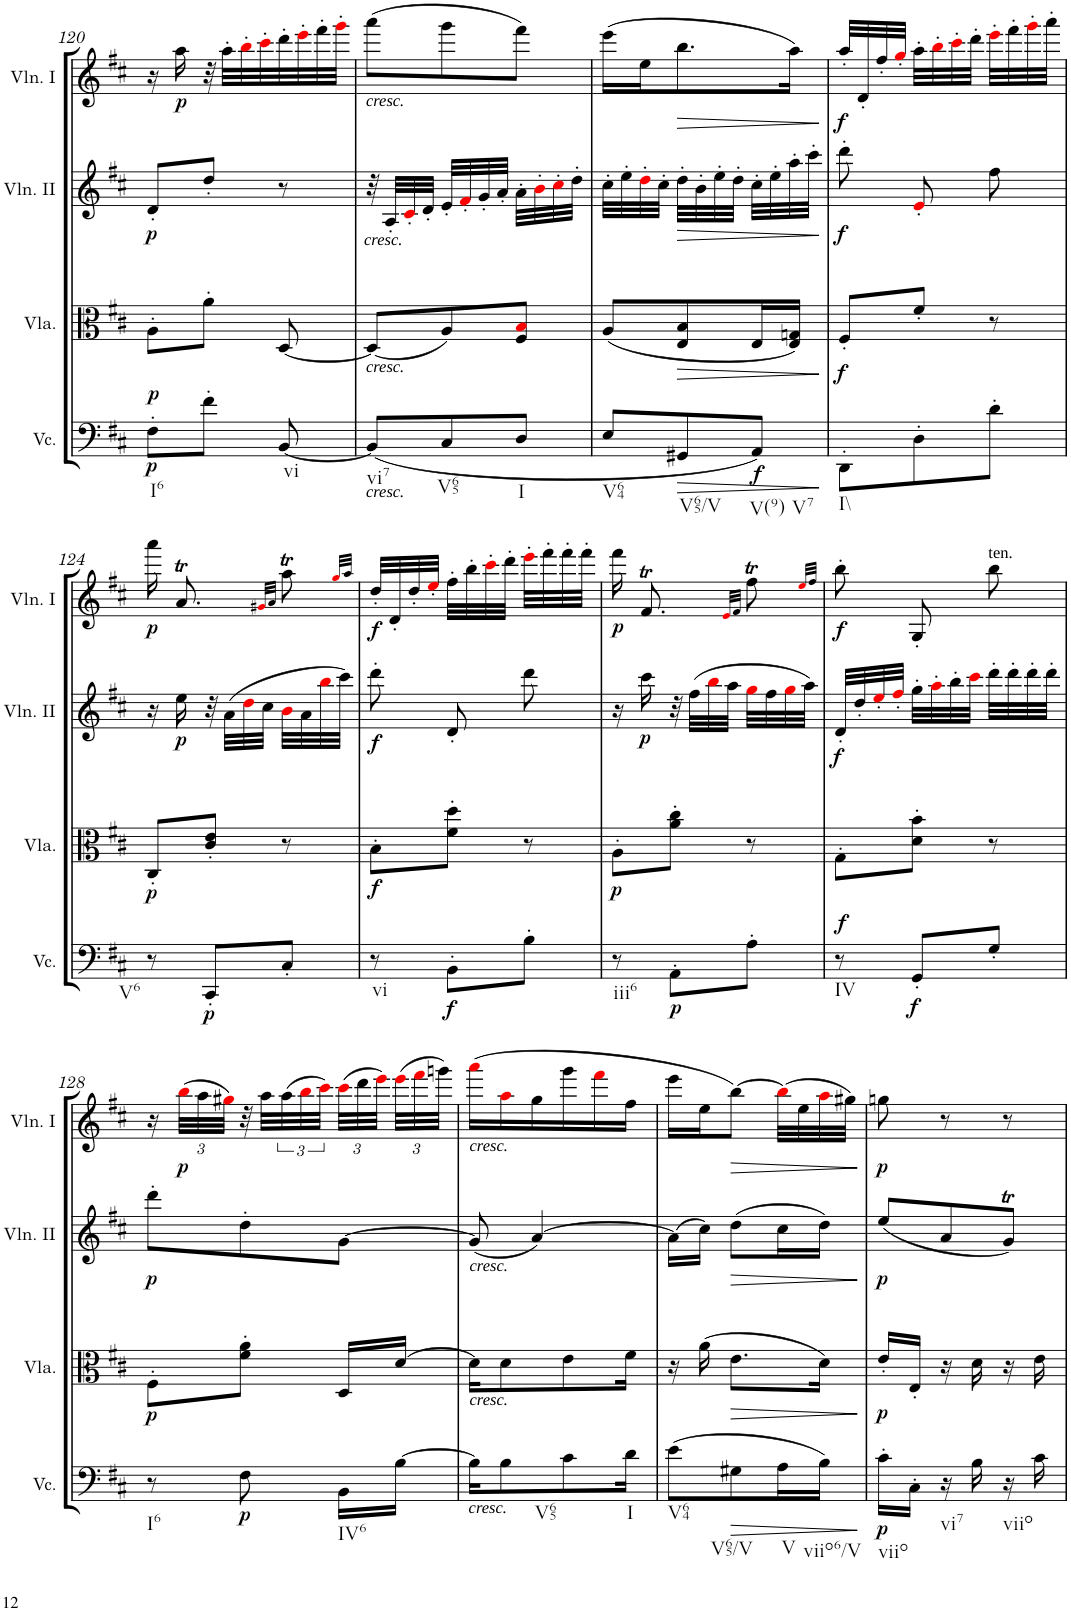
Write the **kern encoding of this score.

**kern	**dynam	**kern	**dynam	**kern	**dynam	**kern	**dynam
*part4	*part4	*part3	*part3	*part2	*part2	*part1	*part1
*staff4	*staff4	*staff3	*staff3	*staff2	*staff2	*staff1	*staff1
*I"Violoncello	*	*I"Viola	*	*I"Violin II	*	*I"Violin I	*
*I'Vc.	*	*I'Vla.	*	*I'Vln. II	*	*I'Vln. I	*
!!LO:PB:g=z
*clefC4	*	*clefC3	*	*clefG2	*	*clefG2	*
*k[f#c#]	*	*k[f#c#]	*	*k[f#c#]	*	*k[f#c#]	*
*M3/8	*	*M3/8	*	*M3/8	*	*M3/8	*
=120	=120	=120	=120	=120	=120	=120	=120
!LO:TX:b:t=I6	!	!	!	!	!	!	!
!	!LO:DY:b	!	!	!	!	!	!
!	!LO:DY:n=1:a	!	!	!	!LO:DY:b	!	!
8F#'\L	p p	8A'\L	.	8d'/L	p	16r	.
!	!	!	!	!	!	!	!LO:DY:b
.	.	.	.	.	.	16aa\	p
8f#'\J	.	8a'\J	.	8dd'/J	.	32r	.
.	.	.	.	.	.	32aa'\LLL	.
.	.	.	.	.	.	32bb'i\	.
.	.	.	.	.	.	32ccc#'i\	.
!LO:TX:b:t=vi	!	!	!	!	!	!	!
[8BB/	.	[8D/	.	8r	.	32ddd'\	.
.	.	.	.	.	.	32eee'i\	.
.	.	.	.	.	.	32fff#'\	.
.	.	.	.	.	.	32ggg'i\JJJ	.
=121	=121	=121	=121	=121	=121	=121	=121
!	!	!	!	!	!	!LO:TX:b:i:t=cresc.	!
!	!	!	!	!LO:TX:b:i:t=cresc.	!	!	!
!	!	!LO:TX:b:i:t=cresc.	!	!	!	!	!
!LO:TX:b:i:t=cresc.	!	!	!	!	!	!	!
!LO:TX:b:t=vi7	!	!	!	!	!	!	!
(8BB/L]	.	(8D/L]	.	32r	.	(8aaa\L	.
.	.	.	.	32A'/LLL	.	.	.
.	.	.	.	32c#'i/	.	.	.
.	.	.	.	32d'/JJJ	.	.	.
!LO:TX:b:t=V65	!	!	!	!	!	!	!
8C#/	.	8A/)	.	32e'/LLL	.	8ggg\	.
.	.	.	.	32f#'i/	.	.	.
.	.	.	.	32g'/	.	.	.
.	.	.	.	32a'/JJJ	.	.	.
!LO:TX:b:t=I	!	!	!	!	!	!	!
8D/J	.	8F#/ 8Bi/J	.	32a'\LLL	.	8fff#\J)	.
.	.	.	.	32b'i\	.	.	.
.	.	.	.	32cc#'i\	.	.	.
.	.	.	.	32dd'\JJJ	.	.	.
=122	=122	=122	=122	=122	=122	=122	=122
!LO:TX:b:t=V64	!	!	!	!	!	!	!
8E/L	.	(8A/L	.	32cc#'\LLL	.	(16eee\LL	.
.	.	.	.	32ee'\	.	.	.
.	.	.	.	32dd'i\	.	16ee\J	.
.	.	.	.	32cc#'\JJJ	.	.	.
!LO:TX:b:t=V65/V	!	!	!	!	!	!	!
!	!LO:HP:b	!	!LO:HP:b	!	!LO:HP:b	!	!LO:HP:b
8GG#X/	>	8E/ 8B/	>	32dd'\LLL	>	8.bb\	>
.	.	.	.	32b'\	.	.	.
.	.	.	.	32ee'\	.	.	.
.	.	.	.	32dd'\JJJ	.	.	.
!LO:TX:b:t=V(9)	!	!	!	!	!	!	!
!LO:TX:b:t=V7	!	!	!	!	!	!	!
!	!LO:DY:b	!	!	!	!	!	!
8AA/J)	f	16E/L	.	32cc#'\LLL	.	.	.
.	.	.	.	32ee'\	.	.	.
.	.	16E/ 16Gn/JJ)	.	32aa'\	.	16aa\Jk)	.
.	.	.	.	32ccc#'\JJJ	.	.	.
.	]	.	]	.	]	.	]
=123	=123	=123	=123	=123	=123	=123	=123
!LO:TX:b:t=I\\	!	!	!	!	!	!	!
!	!	!	!LO:DY:b	!	!LO:DY:b	!	!LO:DY:b
8DD'\L	.	8F#'/L	f	8ddd'\	f	32aa'/LLL	f
.	.	.	.	.	.	32d'/	.
.	.	.	.	.	.	32ff#'/	.
.	.	.	.	.	.	32gg'i/JJJ	.
8D'\	.	8f#'/J	.	8e'i/	.	32aa'\LLL	.
.	.	.	.	.	.	32bb'i\	.
.	.	.	.	.	.	32ccc#'i\	.
.	.	.	.	.	.	32ddd'\JJJ	.
8d'\J	.	8r	.	8ff#\	.	32eee'i\LLL	.
.	.	.	.	.	.	32fff#'\	.
.	.	.	.	.	.	32ggg'i\	.
.	.	.	.	.	.	32aaa'\JJJ	.
!!LO:LB:g=z
=124	=124	=124	=124	=124	=124	=124	=124
!LO:TX:b:t=V6	!	!	!	!	!	!	!
!	!	!	!LO:DY:b	!	!	!	!LO:DY:b
8r	.	8C#'/L	p	16r	.	16aaa\	p
!	!	!	!	!	!LO:DY:b	!	!
.	.	.	.	16ee\	p	8.aT/	.
!	!LO:DY:b	!	!	!	!	!	!
8CC#'/L	p	8c#/' 8e/'J	.	32r	.	.	.
.	.	.	.	(32a\LLL	.	.	.
.	.	.	.	32ddi\	.	.	.
.	.	.	.	32cc#\JJJ	.	.	.
.	.	.	.	.	.	32qg#Xi/LLL	.
.	.	.	.	.	.	32qa/JJJ	.
8C#'/J	.	8r	.	32bi\LLL	.	8aaT\	.
.	.	.	.	32a\	.	.	.
.	.	.	.	32bbi\	.	.	.
.	.	.	.	32ccc#\JJJ)	.	.	.
.	.	.	.	.	.	32qggi/LLL	.
.	.	.	.	.	.	32qaa/JJJ	.
=125	=125	=125	=125	=125	=125	=125	=125
!LO:TX:b:t=vi	!	!	!	!	!	!	!
!	!	!	!LO:DY:b	!	!LO:DY:b	!	!LO:DY:b
8r	.	8B'\L	f	8ddd'\	f	32dd'/LLL	f
.	.	.	.	.	.	32d'/	.
.	.	.	.	.	.	32dd'/	.
.	.	.	.	.	.	32ee'i/JJJ	.
!	!LO:DY:b	!	!	!	!	!	!
8BB'\L	f	8f#\' 8dd\'J	.	8d'/	.	32ff#'\LLL	.
.	.	.	.	.	.	32bb'\	.
.	.	.	.	.	.	32ccc#'i\	.
.	.	.	.	.	.	32ddd'\JJJ	.
8B'\J	.	8r	.	8ddd\	.	32eee'i\LLL	.
.	.	.	.	.	.	32fff#'\	.
.	.	.	.	.	.	32fff#'\	.
.	.	.	.	.	.	32fff#'\JJJ	.
=126	=126	=126	=126	=126	=126	=126	=126
!LO:TX:b:t=iii6	!	!	!	!	!	!	!
!	!	!	!LO:DY:b	!	!	!	!LO:DY:b
8r	.	8A'\L	p	16r	.	16fff#\	p
!	!	!	!	!	!LO:DY:b	!	!
.	.	.	.	16ccc#\	p	8.f#t/	.
!	!LO:DY:b	!	!	!	!	!	!
8AA'\L	p	8a\' 8cc#\'J	.	32r	.	.	.
.	.	.	.	(32ff#\LLL	.	.	.
.	.	.	.	32bbi\	.	.	.
.	.	.	.	32aa\JJJ	.	.	.
.	.	.	.	.	.	32qei/LLL	.
.	.	.	.	.	.	32qf#/JJJ	.
8A'\J	.	8r	.	32ggi\LLL	.	8ff#t\	.
.	.	.	.	32ff#\	.	.	.
.	.	.	.	32ggi\	.	.	.
.	.	.	.	32aa\JJJ)	.	.	.
.	.	.	.	.	.	32qeei/LLL	.
.	.	.	.	.	.	32qff#/JJJ	.
=127	=127	=127	=127	=127	=127	=127	=127
!LO:TX:b:t=IV	!	!	!	!	!	!	!
!	!LO:DY:a	!	!	!	!LO:DY:b	!	!LO:DY:b
8r	f	8G'\L	.	32d'/LLL	f	8bb'\	f
.	.	.	.	32dd'/	.	.	.
.	.	.	.	32ee'i/	.	.	.
.	.	.	.	32ff#'i/JJJ	.	.	.
!	!LO:DY:b	!	!	!	!	!	!
8GG'/L	f	8d\' 8b\'J	.	32gg'\LLL	.	8G'/	.
.	.	.	.	32aa'i\	.	.	.
.	.	.	.	32bb'\	.	.	.
.	.	.	.	32ccc#i\JJJ	.	.	.
!	!	!	!	!	!	!LO:TX:a:t=ten.	!
8G'/J	.	8r	.	32ddd'\LLL	.	8bb\	.
.	.	.	.	32ddd'\	.	.	.
.	.	.	.	32ddd'\	.	.	.
.	.	.	.	32ddd'\JJJ	.	.	.
!!LO:LB:g=z
=128	=128	=128	=128	=128	=128	=128	=128
!LO:TX:b:t=I6	!	!	!	!	!	!	!
!	!	!	!LO:DY:b	!	!LO:DY:b	!	!
8r	.	8F#'\L	p	8ddd'\L	p	16r	.
*	*	*	*	*	*	*Xbrackettup	*
!	!	!	!	!	!	!	!LO:DY:b
.	.	.	.	.	.	(48bbi\LLL	p
.	.	.	.	.	.	48aa\	.
.	.	.	.	.	.	48gg#Xi\JJJ)	.
!	!LO:DY:b	!	!	!	!	!	!
8F#\	p	8f#\' 8a\'J	.	8dd'\	.	32r	.
.	.	.	.	.	.	32aa\LLL	.
*	*	*	*	*	*	*brackettup	*
.	.	.	.	.	.	(48aa\	.
.	.	.	.	.	.	48bbi\	.
.	.	.	.	.	.	48ccc#i\JJJ)	.
*	*	*	*	*	*	*Xbrackettup	*
!LO:TX:b:t=IV6	!	!	!	!	!	!	!
16BB\LL	.	16D/LL	.	[8g\J	.	(48ccc#i\LLL	.
.	.	.	.	.	.	48ddd\	.
.	.	.	.	.	.	48eeei\JJJ)	.
[16B\JJ	.	[16d/JJ	.	.	.	(48eeei\LLL	.
.	.	.	.	.	.	48fff#i\	.
.	.	.	.	.	.	48gggn\JJJ)	.
=129	=129	=129	=129	=129	=129	=129	=129
!	!	!	!	!	!	!LO:TX:b:i:t=cresc.	!
!	!	!	!	!LO:TX:b:i:t=cresc.	!	!	!
!	!	!LO:TX:b:i:t=cresc.	!	!	!	!	!
!LO:TX:b:i:t=cresc.	!	!	!	!	!	!	!
16B\KL]	.	16d\KL]	.	(8g/]	.	(16aaai\LL	.
!LO:TX:b:t=V65	!	!	!	!	!	!	!
8B\	.	8d\	.	.	.	16aai\	.
.	.	.	.	[4a/)	.	16gg\	.
8c#\	.	8e\	.	.	.	16ggg\	.
.	.	.	.	.	.	16fff#i\	.
!LO:TX:b:t=I	!	!	!	!	!	!	!
16d\Jk	.	16f#\Jk	.	.	.	16ff#\JJ	.
=130	=130	=130	=130	=130	=130	=130	=130
!LO:TX:b:t=V64	!	!	!	!	!	!	!
(8e\L	.	16r	.	(16a\LL]	.	16eee\LL	.
.	.	(16a\	.	16cc#\JJ)	.	16ee\J	.
!LO:TX:b:t=V65/V	!	!	!	!	!	!	!
!	!LO:HP:b	!	!LO:HP:b	!	!LO:HP:b	!	!LO:HP:b
8G#X\	>	8.e\L	>	(8dd\L	>	[8bb\J)	>
!LO:TX:b:t=V	!	!	!	!	!	!	!
16A\L	.	.	.	16cc#\L	.	(32bbi\LLL]	.
.	.	.	.	.	.	32ee\	.
!LO:TX:b:t=viio6/V	!	!	!	!	!	!	!
16B\JJ)	.	16d\Jk)	.	16dd\JJ)	.	32aai\	.
.	.	.	.	.	.	32gg#X\JJJ)	.
.	]	.	]	.	]	.	]
=131	=131	=131	=131	=131	=131	=131	=131
!LO:TX:b:t=viio	!	!	!	!	!	!	!
!	!LO:DY:b	!	!LO:DY:b	!	!LO:DY:b	!	!LO:DY:b
16c#'\LL	p	16e'/LL	p	(8ee/L	p	8ggn\	p
16C#'\JJ	.	16E'/JJ	.	.	.	.	.
!LO:TX:b:t=vi7	!	!	!	!	!	!	!
16r	.	16r	.	8a/	.	8r	.
16B\	.	16d\	.	.	.	.	.
!LO:TX:b:t=viio	!	!	!	!	!	!	!
16r	.	16r	.	8gT/J)	.	8r	.
16c#\	.	16e\	.	.	.	.	.
=	=	=	=	=	=	=	=
*-	*-	*-	*-	*-	*-	*-	*-
